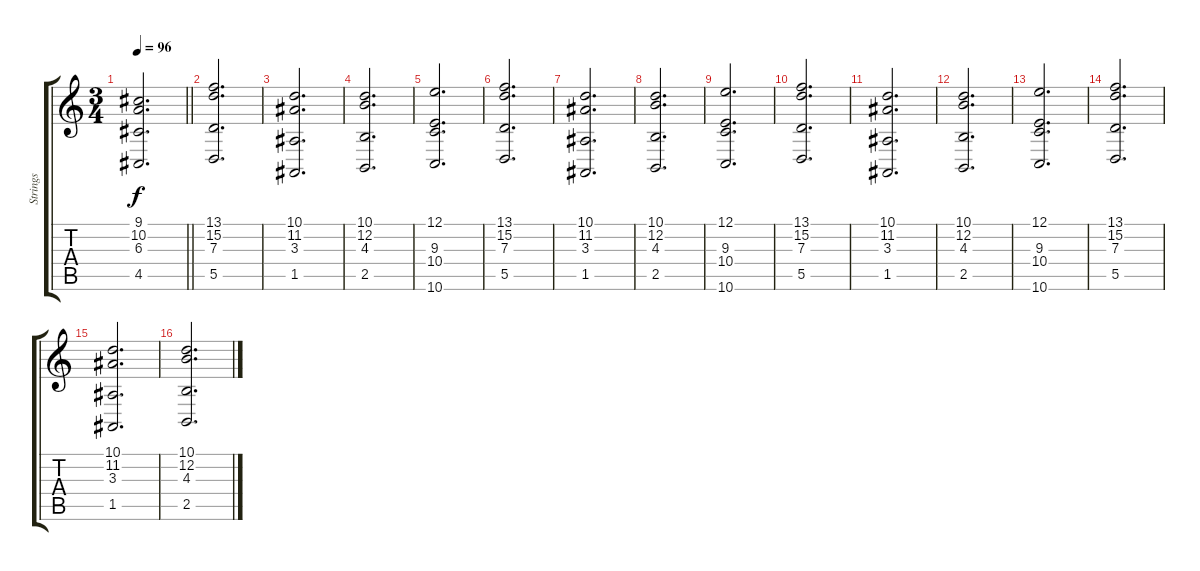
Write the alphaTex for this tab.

\track ("Strings" "Strings") {instrument stringensemble1}
\staff {score tabs}
\tuning (E4 B3 G3 D3 A2 D2) {hide}
\ts (3 4)
\tempo 96
\clef g2
\barLineRight lightlight
\ks c
(9.1 10.2 6.3 4.5).2{d dy f} |
(13.1 15.2 7.3 5.5).2{d} |
(10.1 11.2 3.3 1.5).2{d} |
(10.1 12.2 4.3 2.5).2{d} |
(12.1 9.3 10.4 10.6).2{d} |
(13.1 15.2 7.3 5.5).2{d} |
(10.1 11.2 3.3 1.5).2{d} |
(10.1 12.2 4.3 2.5).2{d} |
(12.1 9.3 10.4 10.6).2{d} |
(13.1 15.2 7.3 5.5).2{d} |
(10.1 11.2 3.3 1.5).2{d} |
(10.1 12.2 4.3 2.5).2{d} |
(12.1 9.3 10.4 10.6).2{d} |
(13.1 15.2 7.3 5.5).2{d} |
(10.1 11.2 3.3 1.5).2{d} |
(10.1 12.2 4.3 2.5).2{d}
